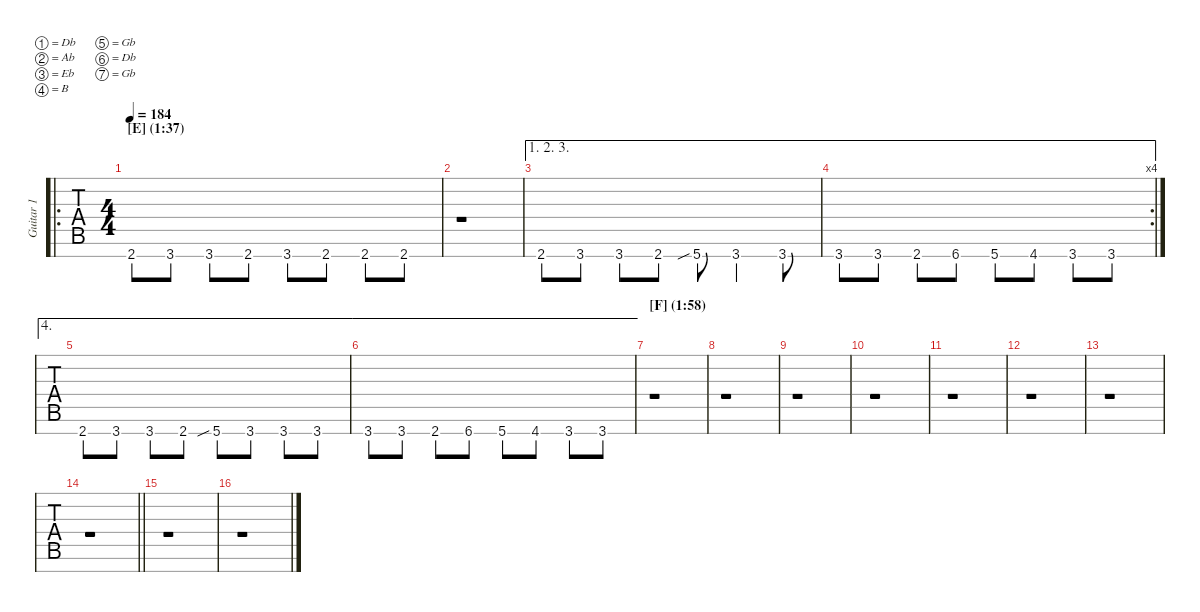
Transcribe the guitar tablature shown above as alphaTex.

\defaultSystemsLayout 2
\hideDynamics
\bracketExtendMode nobrackets
\multiTrackTrackNamePolicy allsystems
\firstSystemTrackNameMode fullname
\otherSystemsTrackNameMode fullname
\track ("Guitar 1" "Gtr. 1") {instrument overdrivenguitar}
\staff {tabs}
\tuning (Db4 Ab3 Eb3 B2 Gb2 Db2 Gb1)
\ro
\ts (4 4)
\section ("" "[E] (1:37)")
\tempo 184
\clef g2
\ks c
2.7{acc #}.8{dy mf} 3.7.8 3.7.8 2.7{acc #}.8 3.7.8 2.7{acc #}.8 2.7{acc #}.8 2.7{acc #}.8 |
r.1 |
\ae (1 2 3)
2.7{acc #}.8 3.7.8 3.7.8 2.7{acc #}.8 5.7{sib}.8 3.7.4 3.7.8 |
\ae (1 2 3)
\rc 4
3.7.8 3.7.8 2.7{acc #}.8 6.7.8 5.7.8 4.7{acc #}.8 3.7.8 3.7.8 |
\ae 4
2.7{acc #}.8 3.7.8 3.7.8 2.7{acc #}.8 5.7{sib}.8 3.7.8 3.7.8 3.7.8 |
\ae 4
3.7.8 3.7.8 2.7{acc #}.8 6.7.8 5.7.8 4.7{acc #}.8 3.7.8 3.7.8 |
\section ("" "[F] (1:58)")
r.1 |
r.1 |
r.1 |
r.1 |
r.1 |
r.1 |
r.1 |
\barLineRight lightlight
r.1 |
r.1 |
r.1
